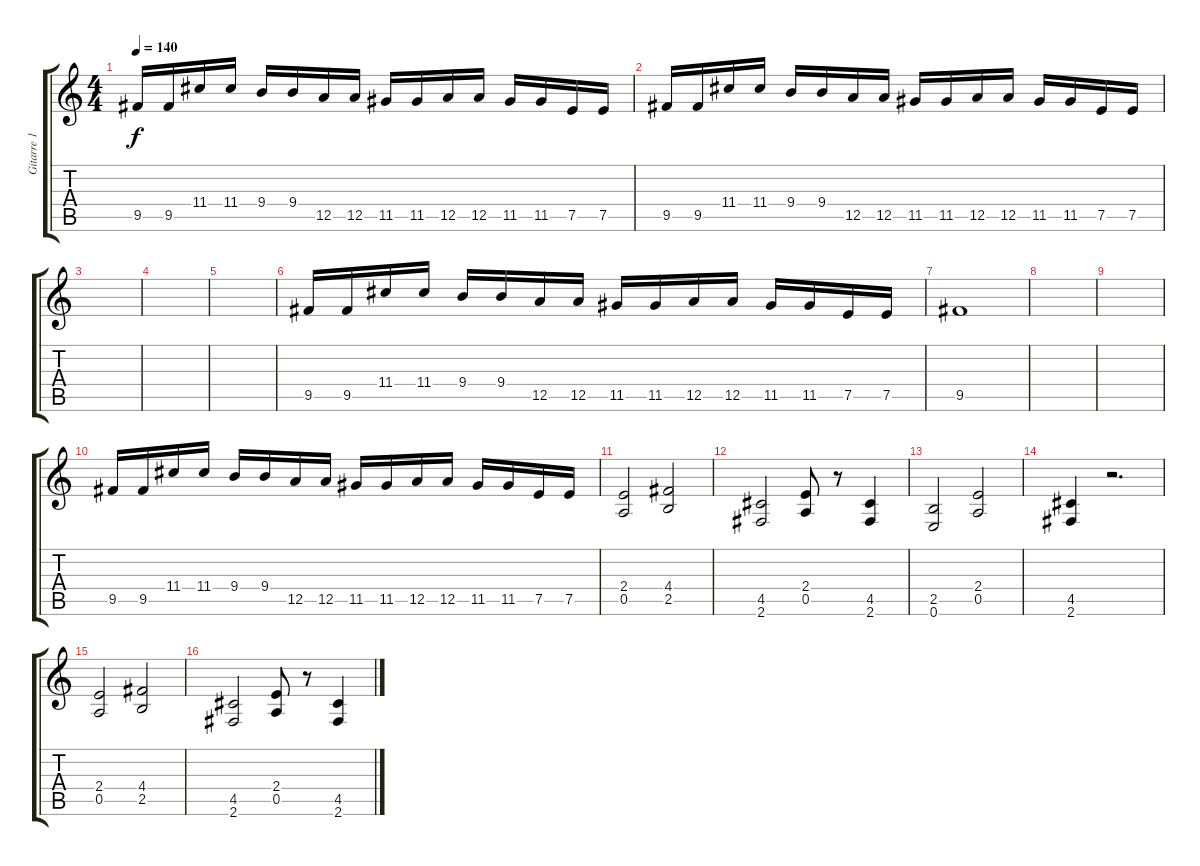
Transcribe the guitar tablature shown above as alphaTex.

\track ("Gitarre 1" "Gitarre 1") {instrument overdrivenguitar}
\staff {score tabs}
\tuning (E4 B3 G3 D3 A2 E2) {hide}
\ts (4 4)
\tempo 140
\clef g2
\ks c
9.5.16{dy f} 9.5.16 11.4.16 11.4.16 9.4.16 9.4.16 12.5.16 12.5.16 11.5.16 11.5.16 12.5.16 12.5.16 11.5.16 11.5.16 7.5.16 7.5.16 |
9.5.16 9.5.16 11.4.16 11.4.16 9.4.16 9.4.16 12.5.16 12.5.16 11.5.16 11.5.16 12.5.16 12.5.16 11.5.16 11.5.16 7.5.16 7.5.16 |
|
|
|
9.5.16 9.5.16 11.4.16 11.4.16 9.4.16 9.4.16 12.5.16 12.5.16 11.5.16 11.5.16 12.5.16 12.5.16 11.5.16 11.5.16 7.5.16 7.5.16 |
9.5.1 |
|
|
9.5.16 9.5.16 11.4.16 11.4.16 9.4.16 9.4.16 12.5.16 12.5.16 11.5.16 11.5.16 12.5.16 12.5.16 11.5.16 11.5.16 7.5.16 7.5.16 |
(2.4 0.5).2 (4.4 2.5).2 |
(4.5 2.6).2 (2.4 0.5).8 r.8 (4.5 2.6).4 |
(2.5 0.6).2 (2.4 0.5).2 |
(4.5 2.6).4 r.2{d} |
(2.4 0.5).2 (4.4 2.5).2 |
(4.5 2.6).2 (2.4 0.5).8 r.8 (4.5 2.6).4
